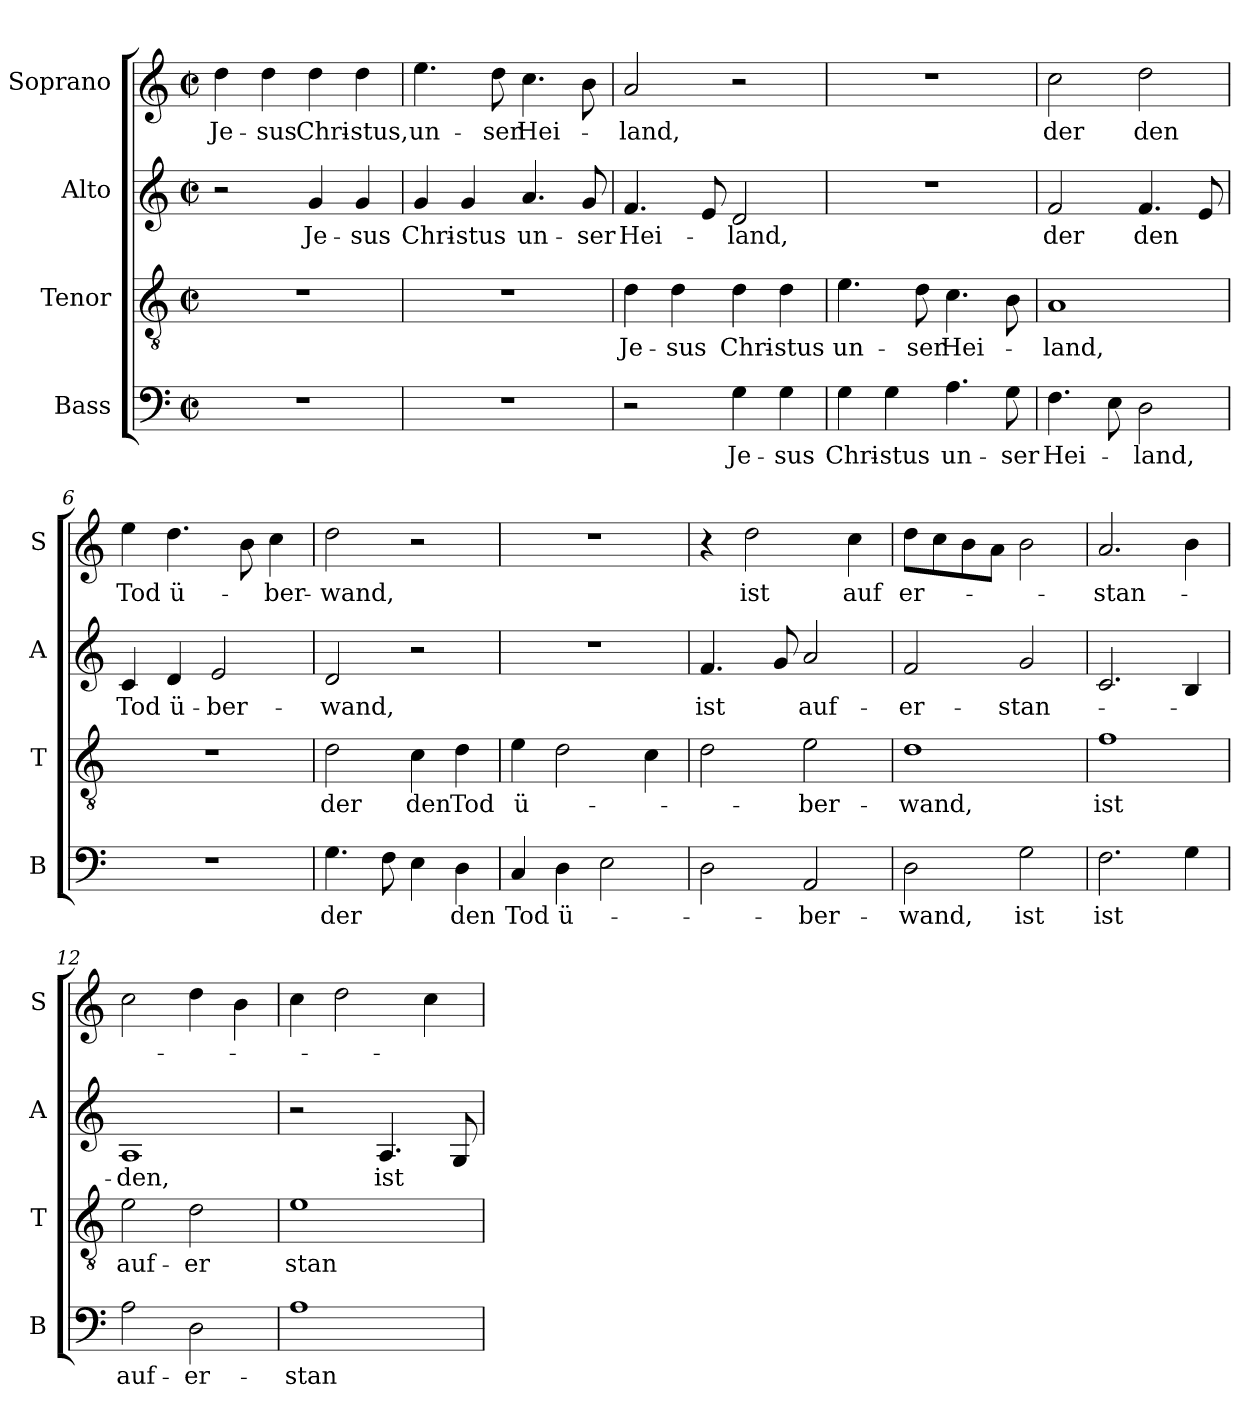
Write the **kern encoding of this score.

**kern	**text	**kern	**text	**kern	**text	**kern	**text
*part4	*part4	*part3	*part3	*part2	*part2	*part1	*part1
*staff4	*staff4	*staff3	*staff3	*staff2	*staff2	*staff1	*staff1
*I"Bass	*	*I"Tenor	*	*I"Alto	*	*I"Soprano	*
*I'B	*	*I'T	*	*I'A	*	*I'S	*
*clefF4	*	*clefGv2	*	*clefG2	*	*clefG2	*
*k[]	*	*k[]	*	*k[]	*	*k[]	*
*C:	*	*C:	*	*C:	*	*C:	*
*M2/2	*	*M2/2	*	*M2/2	*	*M2/2	*
*met(c|)	*	*met(c|)	*	*met(c|)	*	*met(c|)	*
=1	=1	=1	=1	=1	=1	=1	=1
!	!	!	!	!	!	!	!LO:LY:b
1r	.	1r	.	2r	.	4dd\	Je-
!	!	!	!	!	!	!	!LO:LY:b
.	.	.	.	.	.	4dd\	-sus
!	!	!	!	!	!LO:LY:b	!	!LO:LY:b
.	.	.	.	4g/	Je-	4dd\	Chri-
!	!	!	!	!	!LO:LY:b	!	!LO:LY:b
.	.	.	.	4g/	-sus	4dd\	-stus,
=2	=2	=2	=2	=2	=2	=2	=2
!	!	!	!	!	!LO:LY:b	!	!LO:LY:b
1r	.	1r	.	4g/	Chri-	4.ee\	un-
!	!	!	!	!	!LO:LY:b	!	!
.	.	.	.	4g/	-stus	.	.
!	!	!	!	!	!	!	!LO:LY:b
.	.	.	.	.	.	8dd\	-ser
!	!	!	!	!	!LO:LY:b	!	!LO:LY:b
.	.	.	.	4.a/	un-	4.cc\	Hei-
!	!	!	!	!	!LO:LY:b	!	!
.	.	.	.	8g/	-ser	8b\	.
=3	=3	=3	=3	=3	=3	=3	=3
!	!	!	!LO:LY:b	!	!LO:LY:b	!	!LO:LY:b
2r	.	4d\	Je-	4.f/	Hei-	2a/	-land,
!	!	!	!LO:LY:b	!	!	!	!
.	.	4d\	-sus	.	.	.	.
.	.	.	.	8e/	.	.	.
!	!LO:LY:b	!	!LO:LY:b	!	!LO:LY:b	!	!
4G\	Je-	4d\	Chri-	2d/	-land,	2r	.
!	!LO:LY:b	!	!LO:LY:b	!	!	!	!
4G\	-sus	4d\	-stus	.	.	.	.
=4	=4	=4	=4	=4	=4	=4	=4
!	!LO:LY:b	!	!LO:LY:b	!	!	!	!
4G\	Chri-	4.e\	un-	1r	.	1r	.
!	!LO:LY:b	!	!	!	!	!	!
4G\	-stus	.	.	.	.	.	.
!	!	!	!LO:LY:b	!	!	!	!
.	.	8d\	-ser	.	.	.	.
!	!LO:LY:b	!	!LO:LY:b	!	!	!	!
4.A\	un-	4.c\	Hei-	.	.	.	.
!	!LO:LY:b	!	!	!	!	!	!
8G\	-ser	8B\	.	.	.	.	.
=5	=5	=5	=5	=5	=5	=5	=5
!	!LO:LY:b	!	!LO:LY:b	!	!LO:LY:b	!	!LO:LY:b
4.F\	Hei-	1A	-land,	2f/	der	2cc\	der
8E\	.	.	.	.	.	.	.
!	!LO:LY:b	!	!	!	!LO:LY:b	!	!LO:LY:b
2D\	-land,	.	.	4.f/	den	2dd\	den
.	.	.	.	8e/	.	.	.
!!LO:LB:g=z
=6	=6	=6	=6	=6	=6	=6	=6
!	!	!	!	!	!LO:LY:b	!	!LO:LY:b
1r	.	1r	.	4c/	Tod	4ee\	Tod
!	!	!	!	!	!LO:LY:b	!	!LO:LY:b
.	.	.	.	4d/	ü-	4.dd\	ü-
!	!	!	!	!	!LO:LY:b	!	!
.	.	.	.	2e/	-ber-	.	.
.	.	.	.	.	.	8b\	.
!	!	!	!	!	!	!	!LO:LY:b
.	.	.	.	.	.	4cc\	-ber-
=7	=7	=7	=7	=7	=7	=7	=7
!	!LO:LY:b	!	!LO:LY:b	!	!LO:LY:b	!	!LO:LY:b
4.G\	der	2d\	der	2d/	-wand,	2dd\	-wand,
8F\	.	.	.	.	.	.	.
!	!	!	!LO:LY:b	!	!	!	!
4E\	.	4c\	den	2r	.	2r	.
!	!LO:LY:b	!	!LO:LY:b	!	!	!	!
4D\	den	4d\	Tod	.	.	.	.
=8	=8	=8	=8	=8	=8	=8	=8
!	!LO:LY:b	!	!LO:LY:b	!	!	!	!
4C/	Tod	4e\	ü-	1r	.	1r	.
!	!LO:LY:b	!	!	!	!	!	!
4D\	ü-	2d\	.	.	.	.	.
2E\	.	.	.	.	.	.	.
.	.	4c\	.	.	.	.	.
=9	=9	=9	=9	=9	=9	=9	=9
!	!	!	!	!	!LO:LY:b	!	!
2D\	.	2d\	.	4.f/	ist	4r	.
!	!	!	!	!	!	!	!LO:LY:b
.	.	.	.	.	.	2dd\	ist
.	.	.	.	8g/	.	.	.
!	!LO:LY:b	!	!LO:LY:b	!	!LO:LY:b	!	!
2AA/	-ber-	2e\	-ber-	2a/	auf-	.	.
!	!	!	!	!	!	!	!LO:LY:b
.	.	.	.	.	.	4cc\	auf
=10	=10	=10	=10	=10	=10	=10	=10
!	!LO:LY:b	!	!LO:LY:b	!	!LO:LY:b	!	!LO:LY:b
2D\	-wand,	1d	-wand,	2f/	-er-	8dd\L	er-
.	.	.	.	.	.	8cc\	.
.	.	.	.	.	.	8b\	.
.	.	.	.	.	.	8a\J	.
!	!LO:LY:b	!	!	!	!LO:LY:b	!	!
2G\	ist	.	.	2g/	-stan-	2b\	.
!!LO:PB:g=z
=11	=11	=11	=11	=11	=11	=11	=11
!	!LO:LY:b	!	!LO:LY:b	!	!	!	!LO:LY:b
2.F\	ist	1f	ist	2.c/	.	2.a/	-stan-
4G\	.	.	.	4B/	.	4b\	.
=12	=12	=12	=12	=12	=12	=12	=12
!	!LO:LY:b	!	!LO:LY:b	!	!LO:LY:b	!	!
2A\	auf-	2e\	auf-	1A	-den,	2cc\	.
!	!LO:LY:b	!	!LO:LY:b	!	!	!	!
2D\	-er-	2d\	-er	.	.	4dd\	.
.	.	.	.	.	.	4b\	.
=13	=13	=13	=13	=13	=13	=13	=13
!	!LO:LY:b	!	!LO:LY:b	!	!	!	!
1A	-stan-	1e	stan-	2r	.	4cc\	.
.	.	.	.	.	.	2dd\	.
!	!	!	!	!	!LO:LY:b	!	!
.	.	.	.	4.A/	ist	.	.
.	.	.	.	.	.	4cc\	.
.	.	.	.	8G/	.	.	.
=	=	=	=	=	=	=	=
*-	*-	*-	*-	*-	*-	*-	*-
